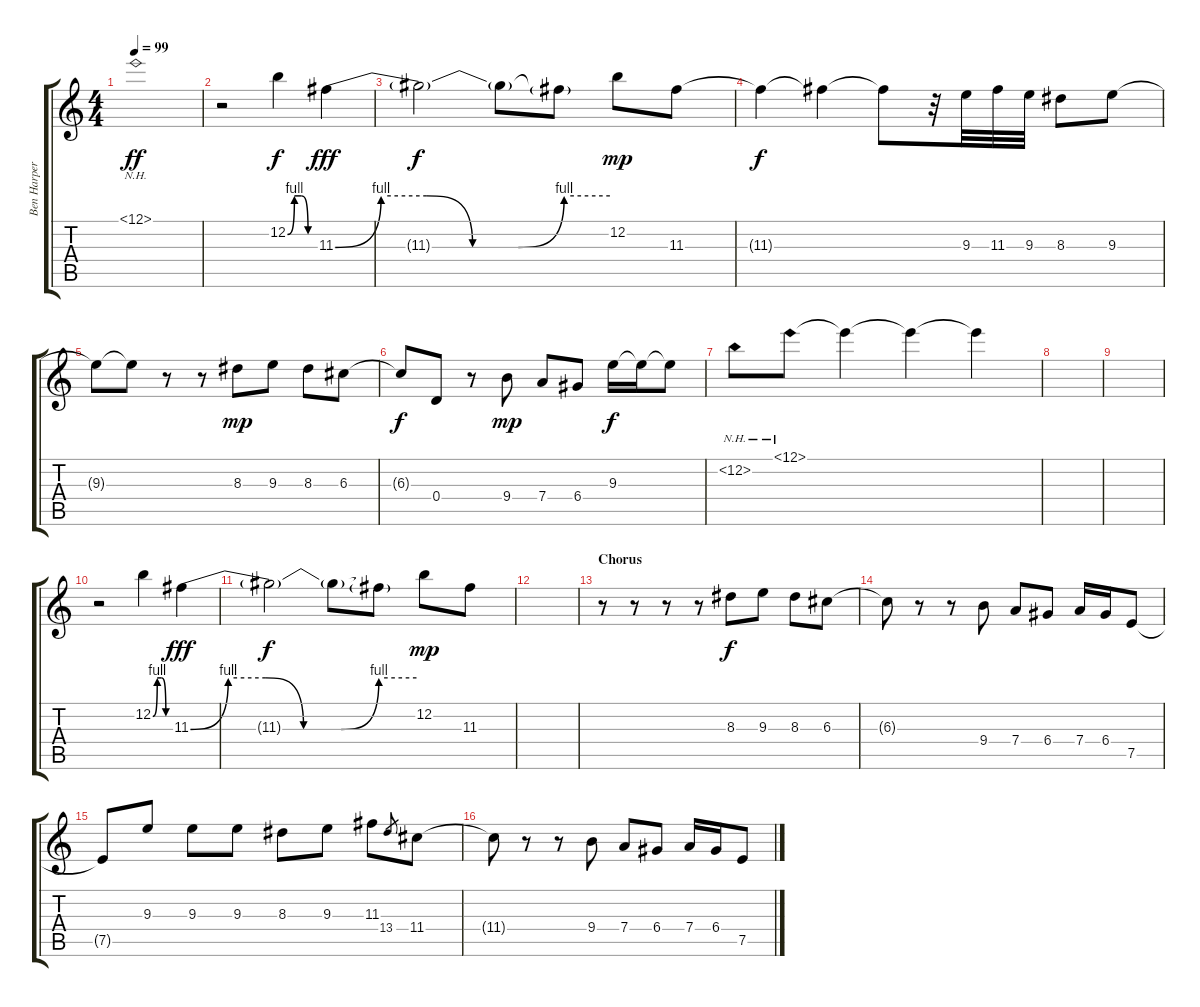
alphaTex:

\track ("Ben Harper" "Ben Harper") {instrument electricguitarclean}
\staff {score tabs}
\tuning (E4 B3 G3 D3 A2 E2) {hide}
\ts (4 4)
\tempo 99
\clef g2
\ks c
12.1{nh}.1{dy ff} |
r.2 12.2{be (custom 0 0 15 4 30 4 45 0 60 0)}.4{dy f} 11.3{be (custom 0 0 10 4 20 4 30 0 40 0 50 4 60 4)}.4{dy fff} |
11.3{t}.2{dy f} 11.3{t}.8 11.3{t}.8 12.2.8{dy mp} 11.3.8 |
11.3{t}.4{dy f} 11.3{t}.4 11.3{t}.8 r.32 9.3.32 11.3.32 9.3.32 8.3.8 9.3.8 |
9.3{t}.8 9.3{t}.8 r.8 r.8 8.3.8{dy mp} 9.3.8 8.3.8 6.3.8 |
6.3{t}.8{dy f} 0.4.8 r.8 9.4.8{dy mp} 7.4.8 6.4.8 9.3.16{dy f} 9.3{t}.16 9.3{t}.8 |
12.2{nh}.8 12.1{nh}.8 12.1{t}.4 12.1{t}.4 12.1{t}.4 |
|
|
r.2 12.2{be (custom 0 0 15 4 30 4 45 0 60 0)}.4 11.3{be (custom 0 0 10 4 20 4 30 0 40 0 50 4 60 4)}.4{dy fff} |
11.3{t}.2{dy f} 11.3{t}.8 11.3{t}.8 12.2.8{dy mp} 11.3.8 |
|
\section ("" "Chorus")
r.8{volume 10} r.8 r.8 r.8 8.3.8{dy f} 9.3.8 8.3.8 6.3.8 |
6.3{t}.8 r.8 r.8 9.4.8 7.4.8 6.4.8 7.4.16 6.4.16 7.5.8 |
7.5{t}.8 9.3.8 9.3.8 9.3.8 8.3.8 9.3.8 11.3.8 13.4.8{gr} 11.4.8 |
11.4{t}.8 r.8 r.8 9.4.8 7.4.8 6.4.8 7.4.16 6.4.16 7.5.8
